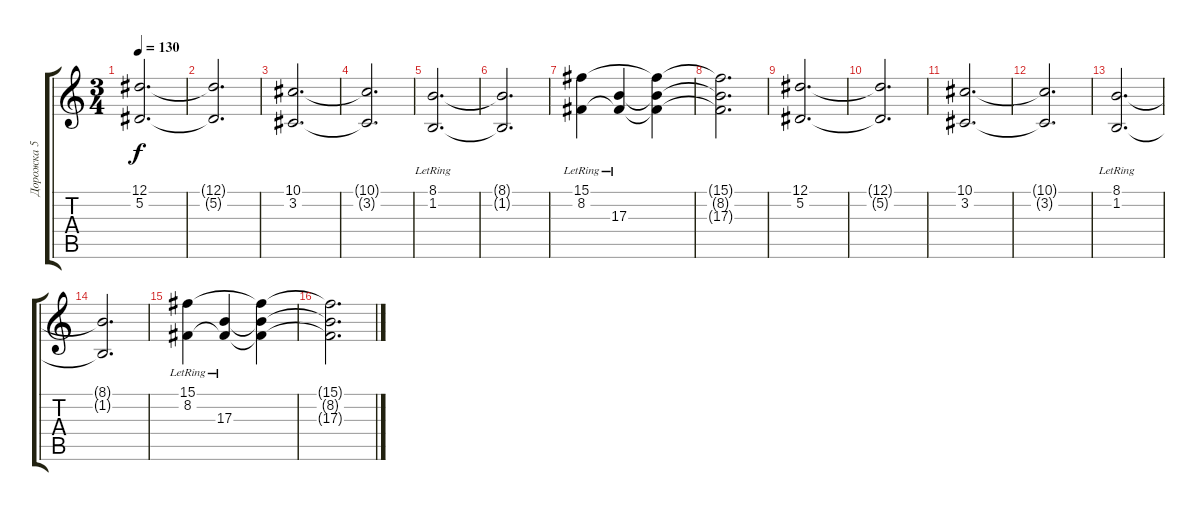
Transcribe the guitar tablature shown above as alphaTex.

\track ("Дорожка 5" "Дорожка 5") {instrument voiceoohs}
\staff {score tabs}
\tuning (Eb4 Bb3 Gb3 Db3 Ab2 Db2) {hide}
\ts (3 4)
\tempo 130
\clef g2
\ks c
(12.1 5.2).2{d dy f} |
(12.1{t} 5.2{t}).2{d} |
(10.1 3.2).2{d} |
(10.1{t} 3.2{t}).2{d} |
(8.1 1.2{lr}).2{d volume 0} |
(8.1{t} 1.2{t}).2{d} |
(15.1{lr} 8.2).4 (8.2{t} 17.3{lr}).4 (15.1{t} 8.2{t} 17.3{t}).4 |
(15.1{t} 8.2{t} 17.3{t}).2{d} |
(12.1 5.2).2{d} |
(12.1{t} 5.2{t}).2{d} |
(10.1 3.2).2{d} |
(10.1{t} 3.2{t}).2{d} |
(8.1 1.2{lr}).2{d} |
(8.1{t} 1.2{t}).2{d} |
(15.1{lr} 8.2).4 (8.2{t} 17.3{lr}).4 (15.1{t} 8.2{t} 17.3{t}).4 |
(15.1{t} 8.2{t} 17.3{t}).2{d}
